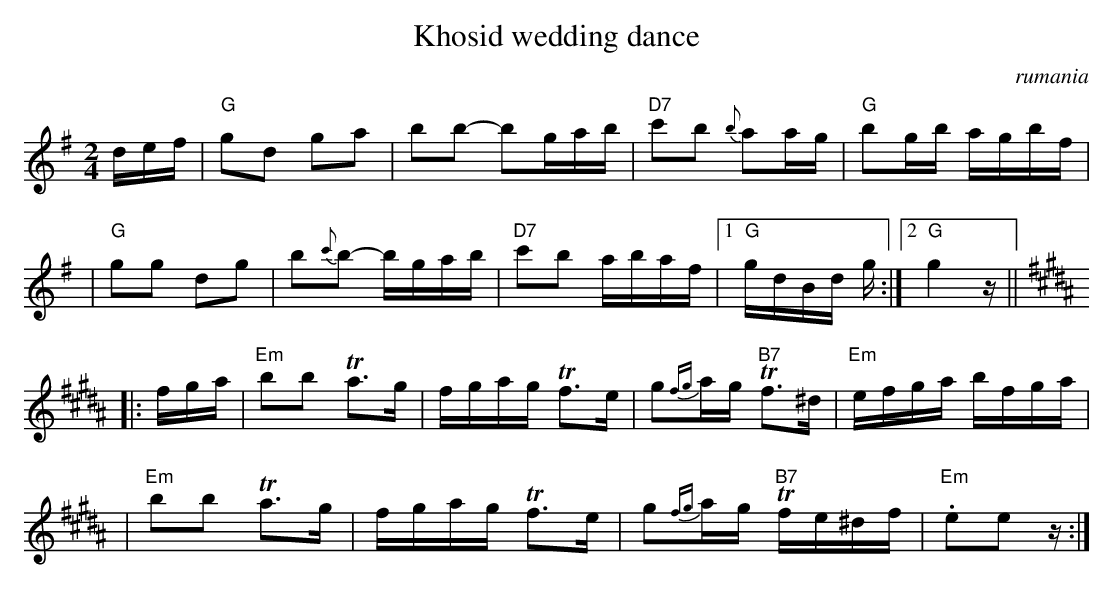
X:1
T: Khosid wedding dance
O:rumania
M: 2/4
L: 1/16
K: G
def \
| "G"g2d2 g2a2 \
| b2b2- b2gab \
| "D7"c'2b2 {b}a2ag \
| "G"b2gb agbf |
| "G"g2g2 d2g2 \
| b2{c'}b2- bgab \
| "D7"c'2b2 abaf |1 "G"gdBd g :|2 "G"g4z ||[K:E^A]
|: fga \
| "Em"b2b2 Ta3g \
| fgag Tf3e \
| g2{fg}ag "B7"Tf3^d \
| "Em"efga bfga |
| "Em"b2b2 Ta3g \
| fgag Tf3e \
| g2{fg}ag "B7"Tfe^df \
| "Em".e2e2z :|
